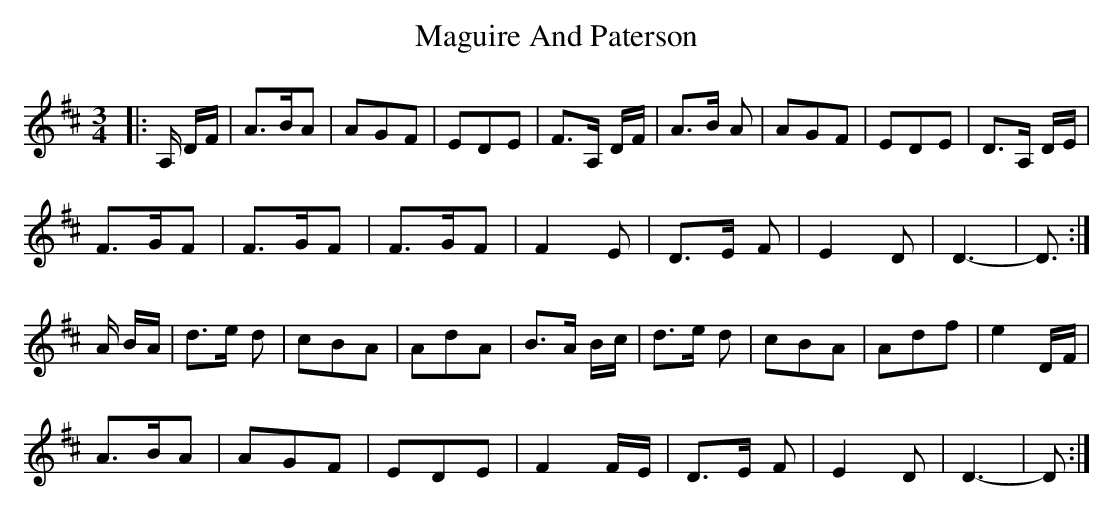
X:1
T: Maguire And Paterson
M: 3/4
L: 1/8
K: Dmaj
|:A,/ D/F/|A>BA|AGF|EDE|F>A, D/F/|A>B A|AGF|EDE|D>A, D/E/|
F>GF|F>GF|F>GF|F2 E|D>E F|E2 D|D3-|D>:|
A B/A/|d>e d|cBA|AdA|B>A B/c/|d>e d|cBA|Adf|e2 D/F/|
A>BA|AGF|EDE|F2 F/E/|D>E F|E2 D|D3-|D>:|
